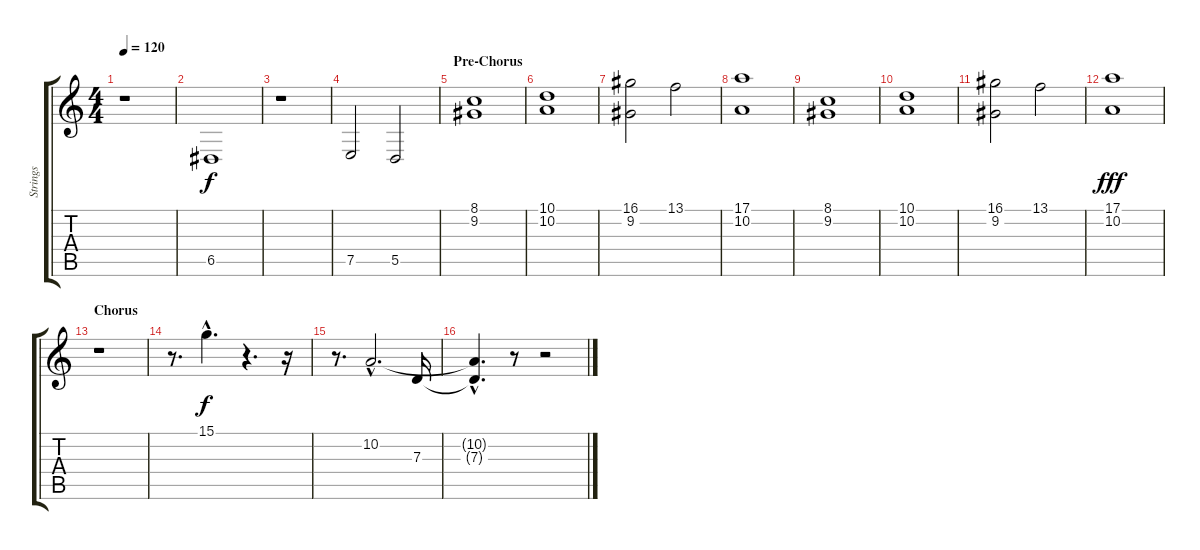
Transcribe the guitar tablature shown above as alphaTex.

\track ("Strings" "Strings") {instrument stringensemble2}
\staff {score tabs}
\tuning (E4 B3 G3 D3 A2 E2) {hide}
\ts (4 4)
\tempo 120
\clef g2
\ks c
r.1{dy f} |
6.5.1 |
r.1 |
7.5.2 5.5.2 |
\section ("" "Pre-Chorus")
(8.1 9.2).1 |
(10.1 10.2).1 |
(16.1 9.2).2 13.1.2 |
(17.1 10.2).1 |
(8.1 9.2).1 |
(10.1 10.2).1 |
(16.1 9.2).2 13.1.2 |
(17.1 10.2).1{dy fff volume 16} |
\section ("" "Chorus")
r.1{volume 9} |
r.8{d} 15.1{hac}.4{d dy f} r.4{d} r.16 |
r.8{d} 10.2{hac}.2{d} 7.3.16 |
(10.2{hac t} 7.3{hac t}).4{d} r.8 r.2
